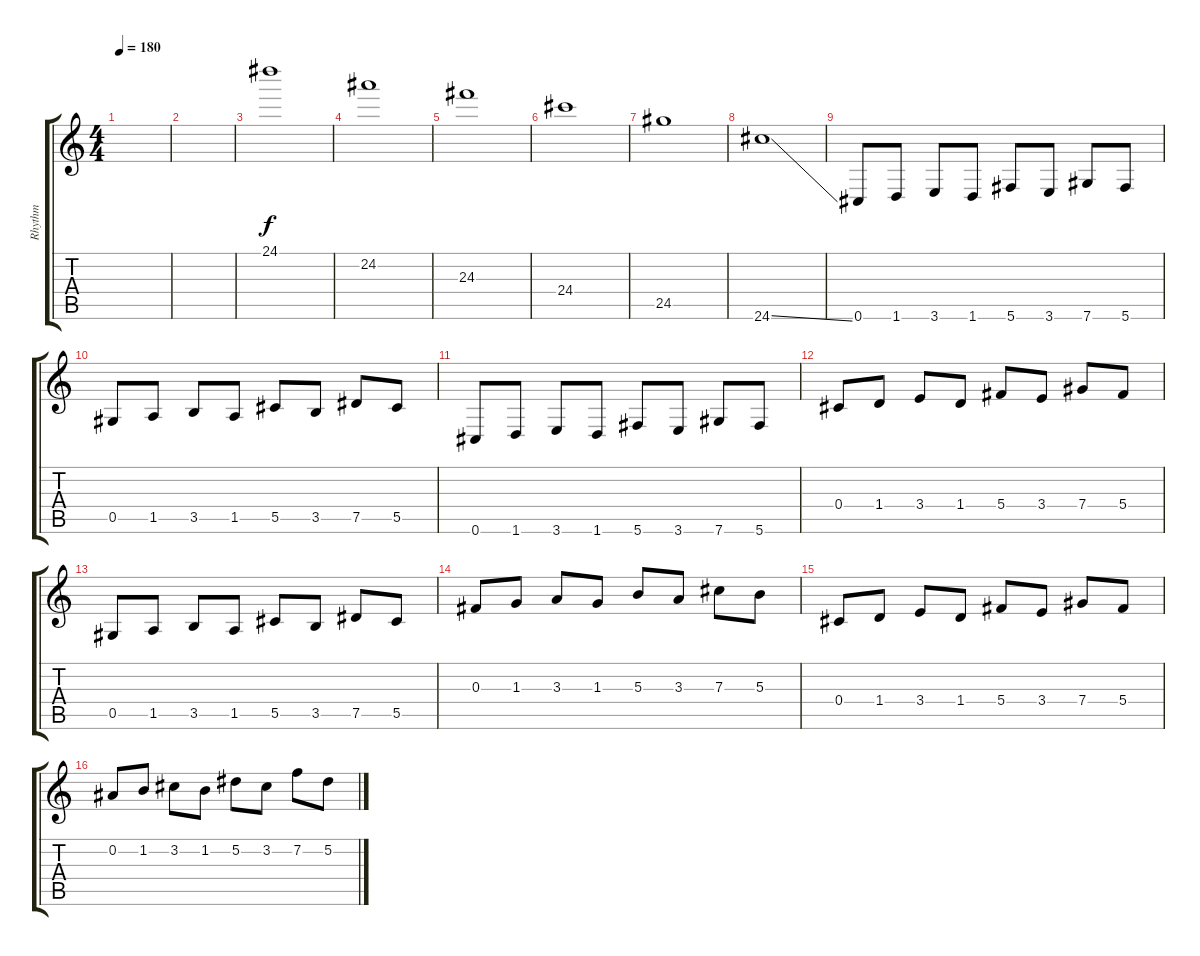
\track ("Rhythm" "Rhythm") {instrument overdrivenguitar}
\staff {score tabs}
\tuning (Eb4 Bb3 Gb3 Db3 Ab2 Db2) {hide}
\ts (4 4)
\tempo 180
\clef g2
\ks c
|
|
24.1.1 |
24.2.1 |
24.3.1 |
24.4.1 |
24.5.1 |
24.6{ss}.1 |
0.6.8{volume 16} 1.6.8 3.6.8 1.6.8 5.6.8 3.6.8 7.6.8 5.6.8 |
0.5.8 1.5.8 3.5.8 1.5.8 5.5.8 3.5.8 7.5.8 5.5.8 |
0.6.8 1.6.8 3.6.8 1.6.8 5.6.8 3.6.8 7.6.8 5.6.8 |
0.4.8 1.4.8 3.4.8 1.4.8 5.4.8 3.4.8 7.4.8 5.4.8 |
0.5.8 1.5.8 3.5.8 1.5.8 5.5.8 3.5.8 7.5.8 5.5.8 |
0.3.8 1.3.8 3.3.8 1.3.8 5.3.8 3.3.8 7.3.8 5.3.8 |
0.4.8 1.4.8 3.4.8 1.4.8 5.4.8 3.4.8 7.4.8 5.4.8 |
0.2.8 1.2.8 3.2.8 1.2.8 5.2.8 3.2.8 7.2.8 5.2.8
